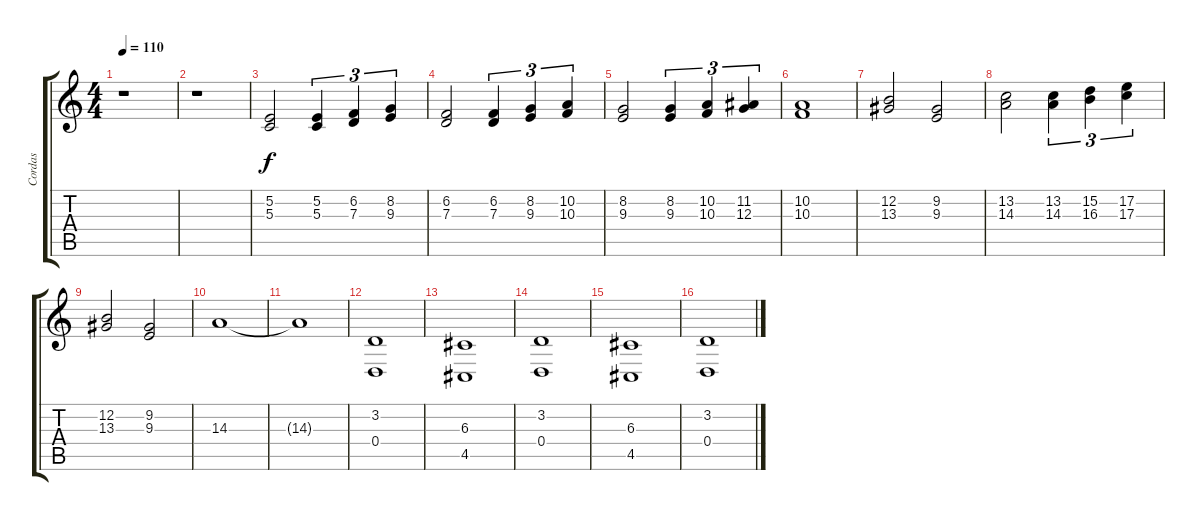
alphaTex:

\track ("Cordas" "Cordas") {instrument stringensemble1}
\staff {score tabs}
\tuning (E4 B3 G3 D3 A2 E2) {hide}
\ts (4 4)
\tempo 110
\clef g2
\ks c
r.1{dy f} |
r.1 |
(5.2 5.3).2 (5.2 5.3).4{tu (3 2)} (6.2 7.3).4{tu (3 2)} (8.2 9.3).4{tu (3 2)} |
(6.2 7.3).2 (6.2 7.3).4{tu (3 2)} (8.2 9.3).4{tu (3 2)} (10.2 10.3).4{tu (3 2)} |
(8.2 9.3).2 (8.2 9.3).4{tu (3 2)} (10.2 10.3).4{tu (3 2)} (11.2 12.3).4{tu (3 2)} |
(10.2 10.3).1 |
(12.2 13.3).2 (9.2 9.3).2 |
(13.2 14.3).2 (13.2 14.3).4{tu (3 2)} (15.2 16.3).4{tu (3 2)} (17.2 17.3).4{tu (3 2)} |
(12.2 13.3).2 (9.2 9.3).2 |
14.3.1 |
14.3{t}.1 |
(3.2 0.4).1 |
(6.3 4.5).1 |
(3.2 0.4).1 |
(6.3 4.5).1 |
(3.2 0.4).1
